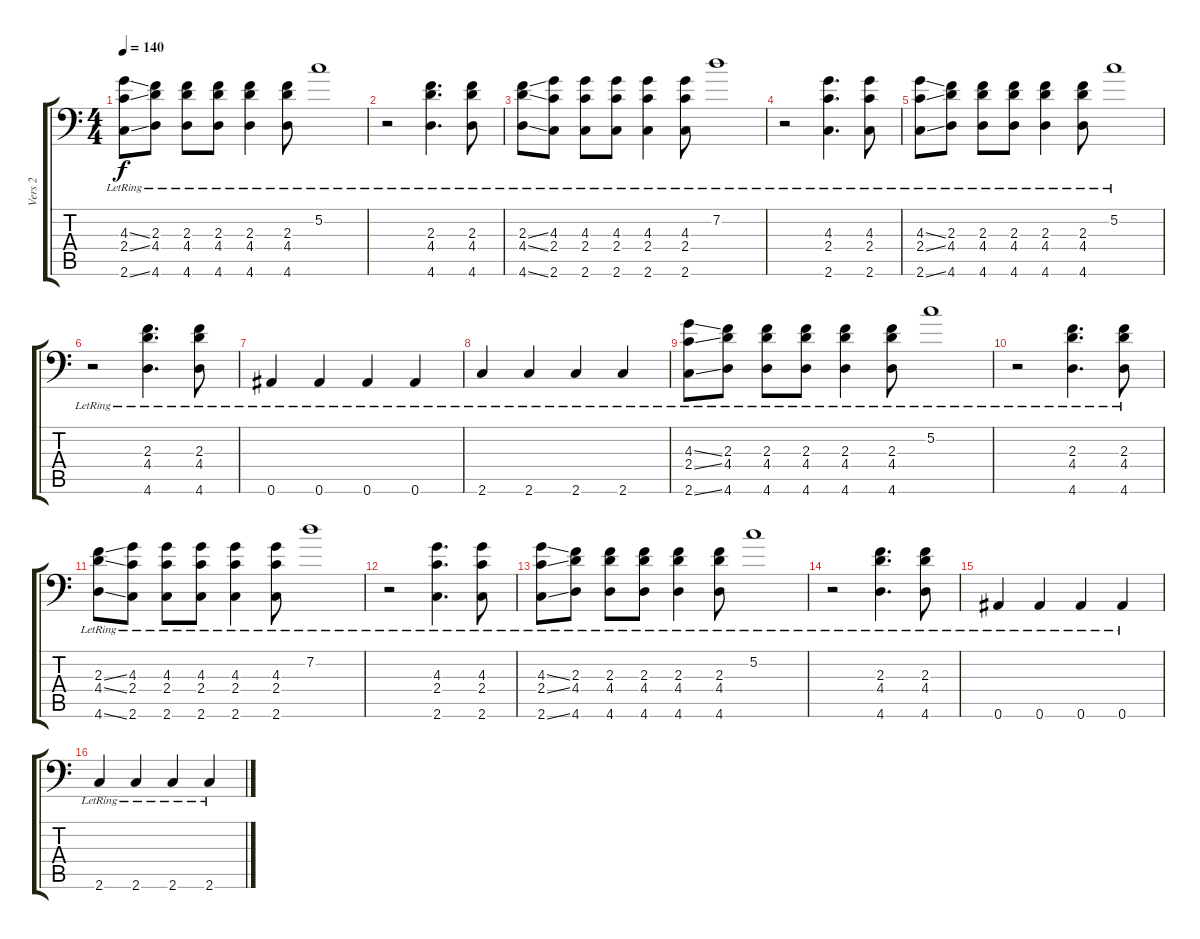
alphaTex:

\track ("Vers 2" "Vers 2") {instrument electricguitarclean}
\staff {score tabs}
\tuning (C4 G3 Eb3 Bb2 F2 Bb1) {hide}
\ts (4 4)
\tempo 140
\clef f4
\ks c
(4.3{ss lr} 2.4{ss} 2.6{ss lr}).8{dy f} (2.3{lr} 4.4 4.6{lr}).8 (2.3{lr} 4.4 4.6{lr}).8 (2.3{lr} 4.4 4.6{lr}).8 (2.3{lr} 4.4 4.6{lr}).4 (2.3{lr} 4.4 4.6{lr}).8 5.2{lr}.1 |
r.2 (2.3{lr} 4.4 4.6{lr}).4{d} (2.3{lr} 4.4 4.6{lr}).8 |
(2.3{ss lr} 4.4{ss} 4.6{ss lr}).8 (4.3{lr} 2.4 2.6{lr}).8 (4.3{lr} 2.4 2.6{lr}).8 (4.3{lr} 2.4 2.6{lr}).8 (4.3{lr} 2.4 2.6{lr}).4 (4.3{lr} 2.4 2.6{lr}).8 7.2{lr}.1 |
r.2 (4.3{lr} 2.4 2.6{lr}).4{d} (4.3{lr} 2.4 2.6{lr}).8 |
(4.3{ss lr} 2.4{ss} 2.6{ss lr}).8 (2.3{lr} 4.4 4.6{lr}).8 (2.3{lr} 4.4 4.6{lr}).8 (2.3{lr} 4.4 4.6{lr}).8 (2.3{lr} 4.4 4.6{lr}).4 (2.3{lr} 4.4 4.6{lr}).8 5.2{lr}.1 |
r.2 (2.3{lr} 4.4 4.6{lr}).4{d} (2.3{lr} 4.4 4.6{lr}).8 |
0.6{lr}.4 0.6{lr}.4 0.6{lr}.4 0.6{lr}.4 |
2.6{lr}.4 2.6{lr}.4 2.6{lr}.4 2.6{lr}.4 |
(4.3{ss lr} 2.4{ss} 2.6{ss lr}).8 (2.3{lr} 4.4 4.6{lr}).8 (2.3{lr} 4.4 4.6{lr}).8 (2.3{lr} 4.4 4.6{lr}).8 (2.3{lr} 4.4 4.6{lr}).4 (2.3{lr} 4.4 4.6{lr}).8 5.2{lr}.1 |
r.2 (2.3{lr} 4.4 4.6{lr}).4{d} (2.3{lr} 4.4 4.6{lr}).8 |
(2.3{ss lr} 4.4{ss} 4.6{ss lr}).8 (4.3{lr} 2.4 2.6{lr}).8 (4.3{lr} 2.4 2.6{lr}).8 (4.3{lr} 2.4 2.6{lr}).8 (4.3{lr} 2.4 2.6{lr}).4 (4.3{lr} 2.4 2.6{lr}).8 7.2{lr}.1 |
r.2 (4.3{lr} 2.4 2.6{lr}).4{d} (4.3{lr} 2.4 2.6{lr}).8 |
(4.3{ss lr} 2.4{ss} 2.6{ss lr}).8 (2.3{lr} 4.4 4.6{lr}).8 (2.3{lr} 4.4 4.6{lr}).8 (2.3{lr} 4.4 4.6{lr}).8 (2.3{lr} 4.4 4.6{lr}).4 (2.3{lr} 4.4 4.6{lr}).8 5.2{lr}.1 |
r.2 (2.3{lr} 4.4 4.6{lr}).4{d} (2.3{lr} 4.4 4.6{lr}).8 |
0.6{lr}.4 0.6{lr}.4 0.6{lr}.4 0.6{lr}.4 |
2.6{lr}.4 2.6{lr}.4 2.6{lr}.4 2.6{lr}.4
